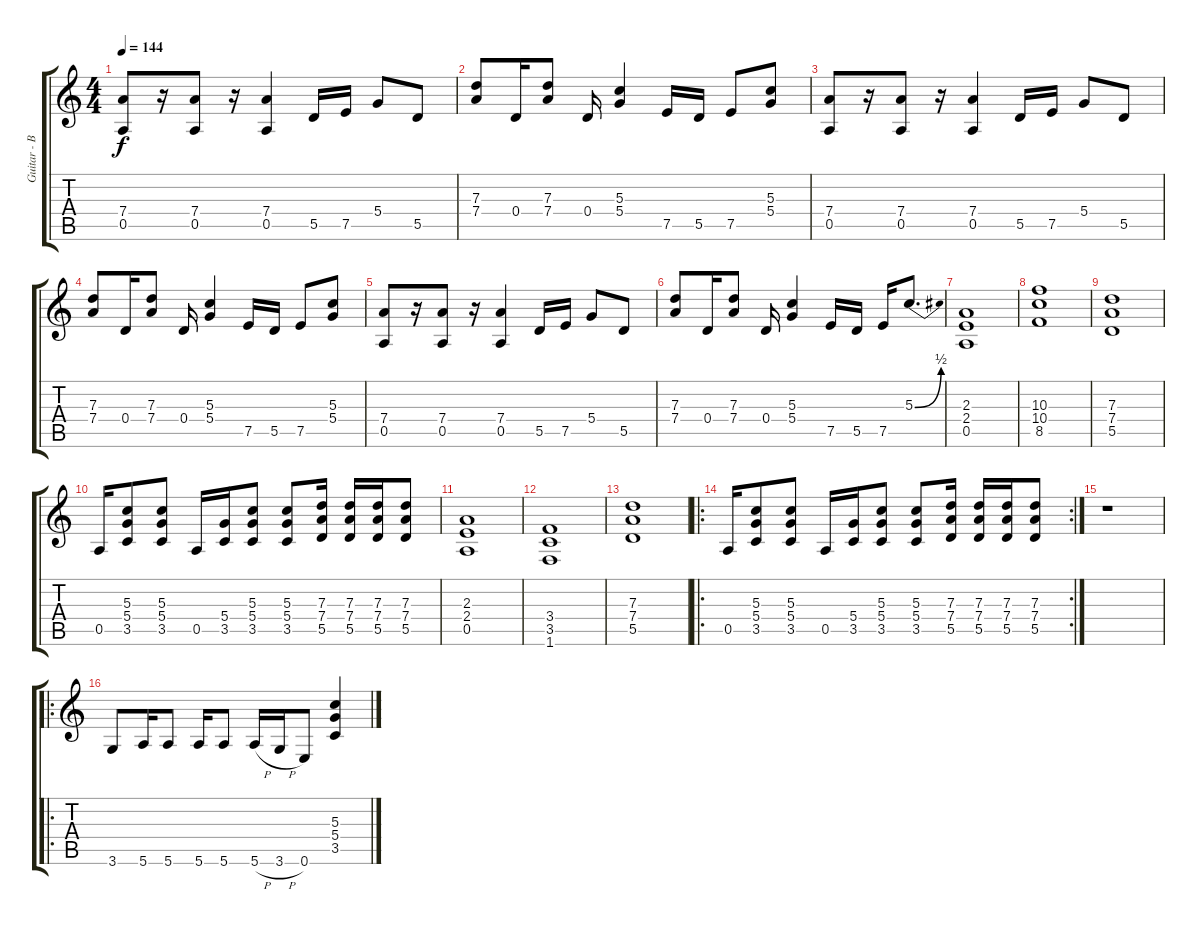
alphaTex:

\track ("Guitar - Brian Tatler" "Guitar - B") {instrument overdrivenguitar}
\staff {score tabs}
\tuning (E4 B3 G3 D3 A2 E2) {hide}
\ts (4 4)
\tempo 144
\clef g2
\ks c
(7.4 0.5).8{dy f} r.16 (7.4 0.5).8 r.16 (7.4 0.5).4 5.5.16 7.5.16 5.4.8 5.5.8 |
(7.3 7.4).8 0.4.16 (7.3 7.4).8 0.4.16 (5.3 5.4).4 7.5.16 5.5.16 7.5.8 (5.3 5.4).8 |
(7.4 0.5).8 r.16 (7.4 0.5).8 r.16 (7.4 0.5).4 5.5.16 7.5.16 5.4.8 5.5.8 |
(7.3 7.4).8 0.4.16 (7.3 7.4).8 0.4.16 (5.3 5.4).4 7.5.16 5.5.16 7.5.8 (5.3 5.4).8 |
(7.4 0.5).8 r.16 (7.4 0.5).8 r.16 (7.4 0.5).4 5.5.16 7.5.16 5.4.8 5.5.8 |
(7.3 7.4).8 0.4.16 (7.3 7.4).8 0.4.16 (5.3 5.4).4 7.5.16 5.5.16 7.5.16 5.3{be (bend 0 0 60 2)}.8{d} |
(2.3 2.4 0.5).1 |
(10.3 10.4 8.5).1 |
(7.3 7.4 5.5).1 |
0.5.16 (5.3 5.4 3.5).8 (5.3 5.4 3.5).8 0.5.16 (5.4 3.5).16 (5.3 5.4 3.5).8 (5.3 5.4 3.5).8 (7.3 7.4 5.5).16 (7.3 7.4 5.5).16 (7.3 7.4 5.5).16 (7.3 7.4 5.5).8 |
(2.3 2.4 0.5).1 |
(3.4 3.5 1.6).1 |
(7.3 7.4 5.5).1 |
\ro
\rc 2
0.5.16 (5.3 5.4 3.5).8 (5.3 5.4 3.5).8 0.5.16 (5.4 3.5).16 (5.3 5.4 3.5).8 (5.3 5.4 3.5).8 (7.3 7.4 5.5).16 (7.3 7.4 5.5).16 (7.3 7.4 5.5).16 (7.3 7.4 5.5).8 |
r.1 |
\ro
3.6.8 5.6.16 5.6.8 5.6.16 5.6.8 5.6{h}.16 3.6{h}.16 0.6.8 (5.3 5.4 3.5).4
